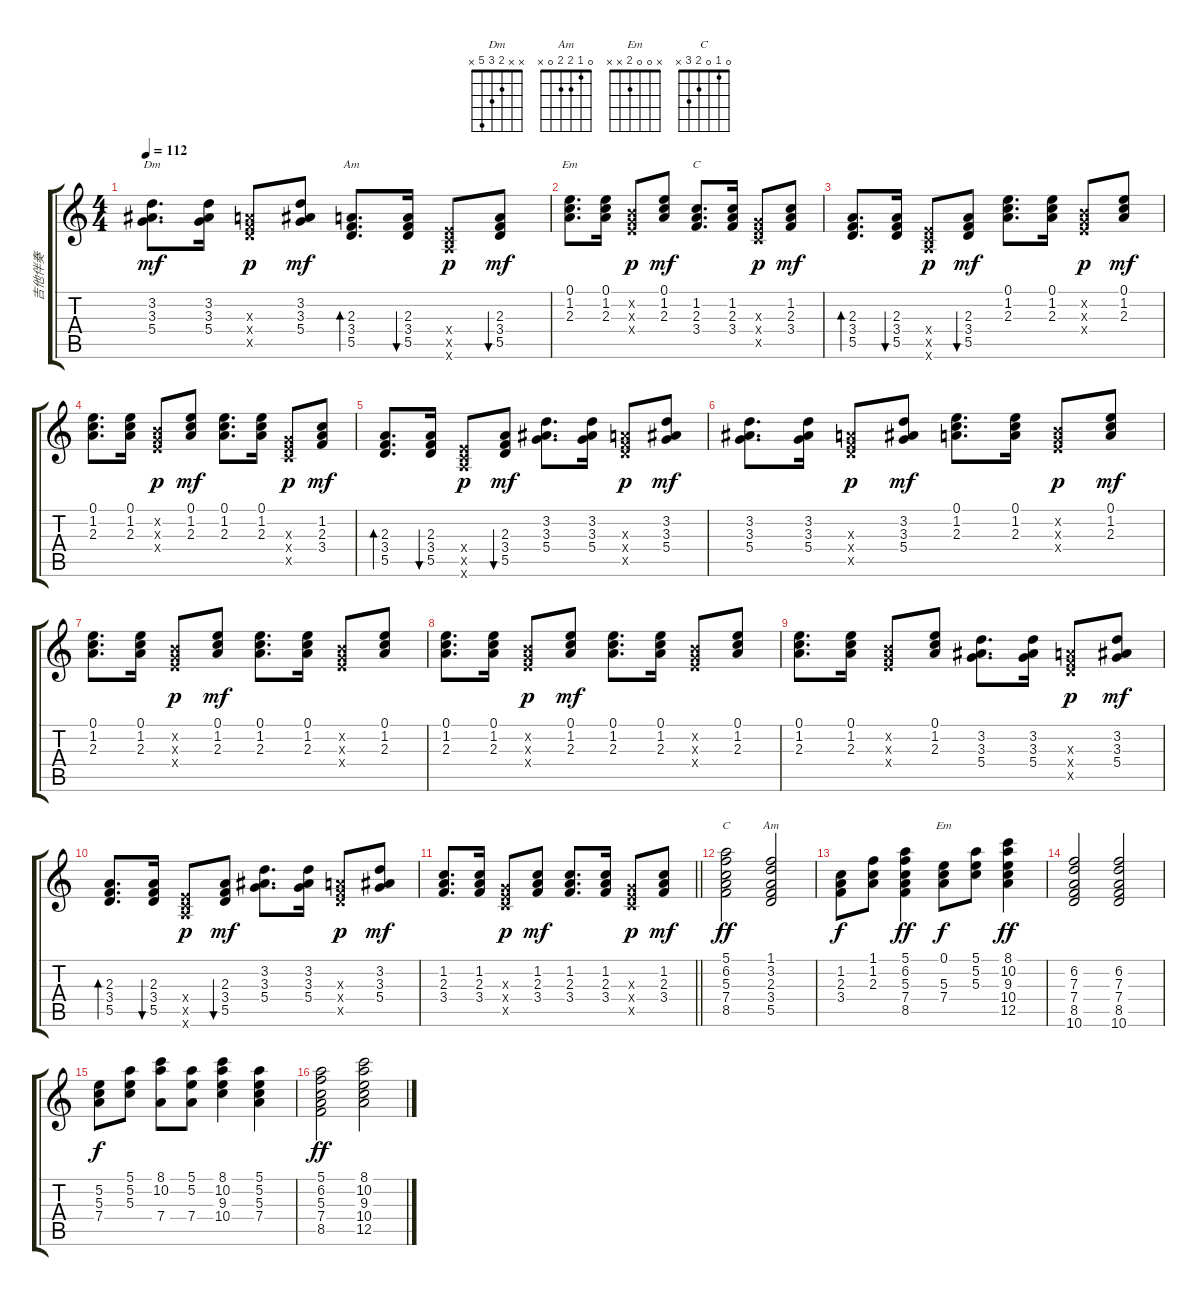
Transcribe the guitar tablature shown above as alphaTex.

\track ("吉他伴奏" "吉他伴奏") {instrument acousticguitarsteel}
\staff {score tabs}
\tuning (E4 B3 G3 D3 A2 E2) {hide}
\chord ("Dm" x x 2 3 5 x)
\chord ("Am" x x x 2 3 5)
\chord ("Em" 3 5 4 5 x 0)
\chord ("C" x x 0 2 3 x)
\chord ("C" 0 1 0 2 3 x)
\chord ("Am" 0 1 2 2 0 x)
\chord ("Em" x 0 0 2 x x)
\ts (4 4)
\tempo 112
\clef g2
\ks c
(3.2 3.3 5.4).8{d ch "Dm" dy mf} (3.2 3.3 5.4).16 (2.3{x} 3.4{x} 5.5{x}).8{dy p} (3.2 3.3 5.4).8{dy mf} (2.3 3.4 5.5).8{d bd 60 ch "Am"} (2.3 3.4 5.5).16{bu 60} (2.4{x} 3.5{x} 5.6{x}).8{dy p} (2.3 3.4 5.5).8{bu 60 dy mf} |
(0.1 1.2 2.3).8{d ch "Em"} (0.1 1.2 2.3).16 (0.2{x} 0.3{x} 2.4{x}).8{dy p} (0.1 1.2 2.3).8{dy mf} (1.2 2.3 3.4).8{d ch "C"} (1.2 2.3 3.4).16 (0.3{x} 2.4{x} 3.5{x}).8{dy p} (1.2 2.3 3.4).8{dy mf} |
(2.3 3.4 5.5).8{d bd 60} (2.3 3.4 5.5).16{bu 60} (2.4{x} 3.5{x} 5.6{x}).8{dy p} (2.3 3.4 5.5).8{bu 60 dy mf} (0.1 1.2 2.3).8{d} (0.1 1.2 2.3).16 (0.2{x} 0.3{x} 2.4{x}).8{dy p} (0.1 1.2 2.3).8{dy mf} |
(0.1 1.2 2.3).8{d} (0.1 1.2 2.3).16 (0.2{x} 0.3{x} 2.4{x}).8{dy p} (0.1 1.2 2.3).8{dy mf} (0.1 1.2 2.3).8{d} (0.1 1.2 2.3).16 (0.3{x} 2.4{x} 3.5{x}).8{dy p} (1.2 2.3 3.4).8{dy mf} |
(2.3 3.4 5.5).8{d bd 60} (2.3 3.4 5.5).16{bu 60} (2.4{x} 3.5{x} 5.6{x}).8{dy p} (2.3 3.4 5.5).8{bu 60 dy mf} (3.2 3.3 5.4).8{d} (3.2 3.3 5.4).16 (2.3{x} 3.4{x} 5.5{x}).8{dy p} (3.2 3.3 5.4).8{dy mf} |
(3.2 3.3 5.4).8{d} (3.2 3.3 5.4).16 (2.3{x} 3.4{x} 5.5{x}).8{dy p} (3.2 3.3 5.4).8{dy mf} (0.1 1.2 2.3).8{d} (0.1 1.2 2.3).16 (0.2{x} 0.3{x} 2.4{x}).8{dy p} (0.1 1.2 2.3).8{dy mf} |
(0.1 1.2 2.3).8{d} (0.1 1.2 2.3).16 (0.2{x} 0.3{x} 2.4{x}).8{dy p} (0.1 1.2 2.3).8{dy mf} (0.1 1.2 2.3).8{d} (0.1 1.2 2.3).16 (0.2{x} 0.3{x} 2.4{x}).8 (0.1 1.2 2.3).8 |
(0.1 1.2 2.3).8{d} (0.1 1.2 2.3).16 (0.2{x} 0.3{x} 2.4{x}).8{dy p} (0.1 1.2 2.3).8{dy mf} (0.1 1.2 2.3).8{d} (0.1 1.2 2.3).16 (0.2{x} 0.3{x} 2.4{x}).8 (0.1 1.2 2.3).8 |
(0.1 1.2 2.3).8{d} (0.1 1.2 2.3).16 (0.2{x} 0.3{x} 2.4{x}).8 (0.1 1.2 2.3).8 (3.2 3.3 5.4).8{d} (3.2 3.3 5.4).16 (2.3{x} 3.4{x} 5.5{x}).8{dy p} (3.2 3.3 5.4).8{dy mf} |
(2.3 3.4 5.5).8{d bd 60} (2.3 3.4 5.5).16{bu 60} (2.4{x} 3.5{x} 5.6{x}).8{dy p} (2.3 3.4 5.5).8{bu 60 dy mf} (3.2 3.3 5.4).8{d} (3.2 3.3 5.4).16 (2.3{x} 3.4{x} 5.5{x}).8{dy p} (3.2 3.3 5.4).8{dy mf} |
\barLineRight lightlight
(1.2 2.3 3.4).8{d} (1.2 2.3 3.4).16 (0.3{x} 2.4{x} 3.5{x}).8{dy p} (1.2 2.3 3.4).8{dy mf} (1.2 2.3 3.4).8{d} (1.2 2.3 3.4).16 (0.3{x} 2.4{x} 3.5{x}).8{dy p} (1.2 2.3 3.4).8{dy mf} |
(5.1 6.2 5.3 7.4 8.5).2{ch "C" dy ff} (1.1 3.2 2.3 3.4 5.5).2{ch "Am"} |
(1.2 2.3 3.4).8{dy f} (1.1 1.2 2.3).8 (5.1 6.2 5.3 7.4 8.5).4{dy ff} (0.1 5.3 7.4).8{ch "Em" dy f} (5.1 5.2 5.3).8 (8.1 10.2 9.3 10.4 12.5).4{dy ff} |
(6.2 7.3 7.4 8.5 10.6).2 (6.2 7.3 7.4 8.5 10.6).2 |
(5.2 5.3 7.4).8{dy f} (5.1 5.2 5.3).8 (8.1 10.2 7.4).8 (5.1 5.2 7.4).8 (8.1 10.2 9.3 10.4).4 (5.1 5.2 5.3 7.4).4 |
(5.1 6.2 5.3 7.4 8.5).2{dy ff} (8.1 10.2 9.3 10.4 12.5).2
